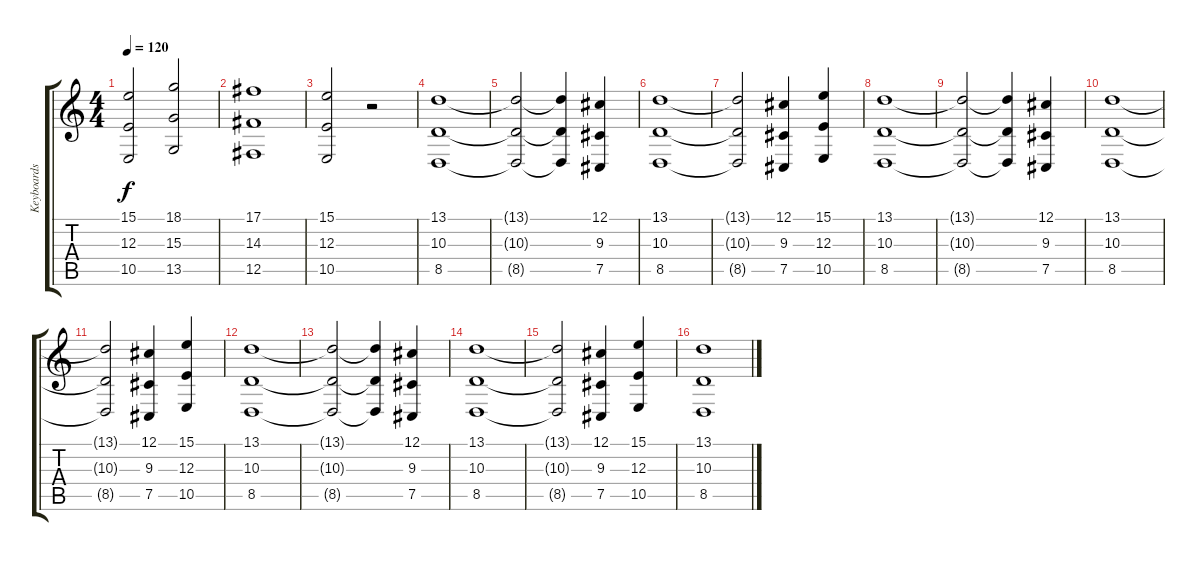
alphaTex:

\track ("Keyboards" "Keyboards") {instrument synthstrings2}
\staff {score tabs}
\tuning (Db4 Ab3 E3 B2 Gb2 B1) {hide}
\ts (4 4)
\tempo 120
\clef g2
\ks c
(15.1 12.3 10.5).2{dy f} (18.1 15.3 13.5).2 |
(17.1 14.3 12.5).1 |
(15.1 12.3 10.5).2 r.2 |
(13.1 10.3 8.5).1 |
(13.1{t} 10.3{t} 8.5{t}).2 (13.1{t} 10.3{t} 8.5{t}).4 (12.1 9.3 7.5).4 |
(13.1 10.3 8.5).1 |
(13.1{t} 10.3{t} 8.5{t}).2 (12.1 9.3 7.5).4 (15.1 12.3 10.5).4 |
(13.1 10.3 8.5).1 |
(13.1{t} 10.3{t} 8.5{t}).2 (13.1{t} 10.3{t} 8.5{t}).4 (12.1 9.3 7.5).4 |
(13.1 10.3 8.5).1 |
(13.1{t} 10.3{t} 8.5{t}).2 (12.1 9.3 7.5).4 (15.1 12.3 10.5).4 |
(13.1 10.3 8.5).1 |
(13.1{t} 10.3{t} 8.5{t}).2 (13.1{t} 10.3{t} 8.5{t}).4 (12.1 9.3 7.5).4 |
(13.1 10.3 8.5).1 |
(13.1{t} 10.3{t} 8.5{t}).2 (12.1 9.3 7.5).4 (15.1 12.3 10.5).4 |
(13.1 10.3 8.5).1
